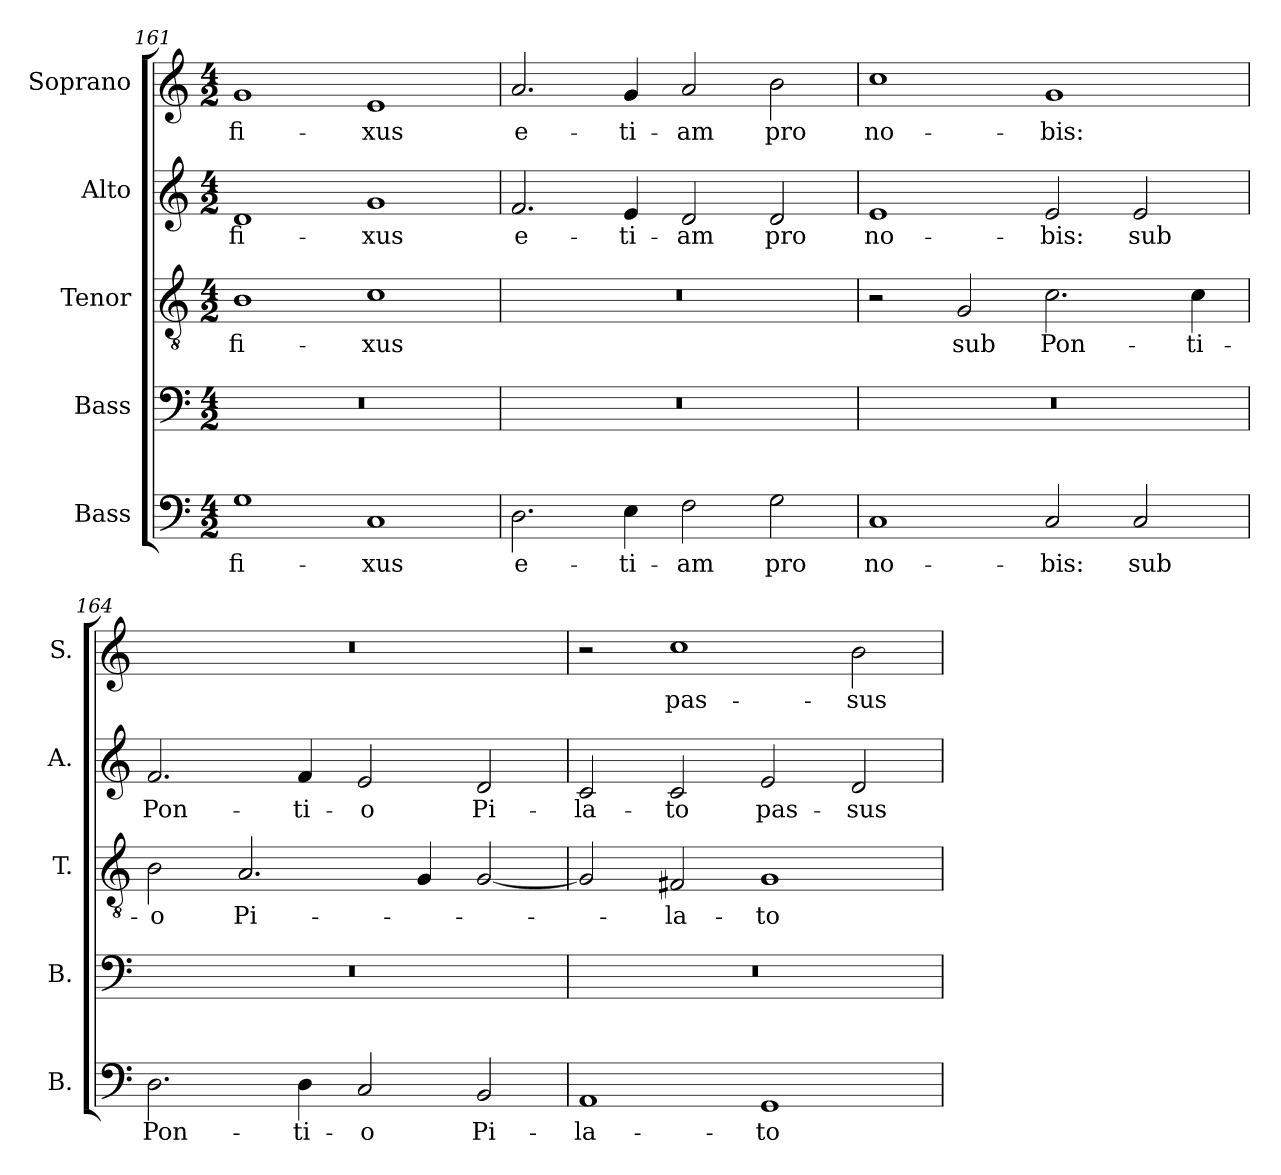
**kern	**text	**kern	**kern	**text	**kern	**text	**kern	**text
*part5	*part5	*part4	*part3	*part3	*part2	*part2	*part1	*part1
*staff5	*staff5	*staff4	*staff3	*staff3	*staff2	*staff2	*staff1	*staff1
*I"Bass	*	*I"Bass	*I"Tenor	*	*I"Alto	*	*I"Soprano	*
*I'B.	*	*I'B.	*I'T.	*	*I'A.	*	*I'S.	*
*clefF4	*	*clefF4	*clefGv2	*	*clefG2	*	*clefG2	*
*	*	*	*ITrd7c12	*	*	*	*	*
*k[]	*	*k[]	*k[]	*	*k[]	*	*k[]	*
*C:	*	*C:	*C:	*	*C:	*	*C:	*
*M4/2	*	*M4/2	*M4/2	*	*M4/2	*	*M4/2	*
=161	=161	=161	=161	=161	=161	=161	=161	=161
!	!LO:LY:b:color=#000000	!LO:N:vis=1	!	!	!	!	!	!
!	!	!	!	!LO:LY:b:color=#000000	!	!	!	!
!	!	!	!	!	!	!LO:LY:b:color=#000000	!	!
!	!	!	!	!	!	!	!	!LO:LY:b:color=#000000
1Gi	-fi-	0r	1BBi	-fi-	1di	-fi-	1gi	-fi-
!	!LO:LY:b:color=#000000	!	!	!	!	!	!	!
!	!	!	!	!LO:LY:b:color=#000000	!	!	!	!
!	!	!	!	!	!	!LO:LY:b:color=#000000	!	!
!	!	!	!	!	!	!	!	!LO:LY:b:color=#000000
1Ci	-xus	.	1Ci	-xus	1gi	-xus	1ei	-xus
=162	=162	=162	=162	=162	=162	=162	=162	=162
!	!LO:LY:b:color=#000000	!LO:N:vis=1	!LO:N:vis=1	!	!	!	!	!
!	!	!	!	!	!	!LO:LY:b:color=#000000	!	!
!	!	!	!	!	!	!	!	!LO:LY:b:color=#000000
2.Di\	e-	0r	0r	.	2.fi/	e-	2.ai/	e-
!	!LO:LY:b:color=#000000	!	!	!	!	!	!	!
!	!	!	!	!	!	!LO:LY:b:color=#000000	!	!
!	!	!	!	!	!	!	!	!LO:LY:b:color=#000000
4Ei\	-ti-	.	.	.	4ei/	-ti-	4gi/	-ti-
!	!LO:LY:b:color=#000000	!	!	!	!	!	!	!
!	!	!	!	!	!	!LO:LY:b:color=#000000	!	!
!	!	!	!	!	!	!	!	!LO:LY:b:color=#000000
2Fi\	-am	.	.	.	2di/	-am	2ai/	-am
!	!LO:LY:b:color=#000000	!	!	!	!	!	!	!
!	!	!	!	!	!	!LO:LY:b:color=#000000	!	!
!	!	!	!	!	!	!	!	!LO:LY:b:color=#000000
2Gi\	pro	.	.	.	2di/	pro	2bi\	pro
=163	=163	=163	=163	=163	=163	=163	=163	=163
!	!LO:LY:b:color=#000000	!LO:N:vis=1	!	!	!	!	!	!
!	!	!	!	!	!	!LO:LY:b:color=#000000	!	!
!	!	!	!	!	!	!	!	!LO:LY:b:color=#000000
1Ci	no-	0r	2r	.	1ei	no-	1cci	no-
!	!	!	!	!LO:LY:b:color=#000000	!	!	!	!
.	.	.	2GGi/	sub	.	.	.	.
!	!LO:LY:b:color=#000000	!	!	!	!	!	!	!
!	!	!	!	!LO:LY:b:color=#000000	!	!	!	!
!	!	!	!	!	!	!LO:LY:b:color=#000000	!	!
!	!	!	!	!	!	!	!	!LO:LY:b:color=#000000
2Ci/	-bis:	.	2.Ci\	Pon-	2ei/	-bis:	1gi	-bis:
!	!LO:LY:b:color=#000000	!	!	!	!	!	!	!
!	!	!	!	!	!	!LO:LY:b:color=#000000	!	!
2Ci/	sub	.	.	.	2ei/	sub	.	.
!	!	!	!	!LO:LY:b:color=#000000	!	!	!	!
.	.	.	4Ci\	-ti-	.	.	.	.
=164	=164	=164	=164	=164	=164	=164	=164	=164
!	!LO:LY:b:color=#000000	!LO:N:vis=1	!	!	!	!	!	!
!	!	!	!	!LO:LY:b:color=#000000	!	!	!	!
!	!	!	!	!	!	!LO:LY:b:color=#000000	!LO:N:vis=1	!
2.Di\	Pon-	0r	2BBi\	-o	2.fi/	Pon-	0r	.
!	!	!	!	!LO:LY:b:color=#000000	!	!	!	!
.	.	.	2.AAi/	Pi-	.	.	.	.
!	!LO:LY:b:color=#000000	!	!	!	!	!	!	!
!	!	!	!	!	!	!LO:LY:b:color=#000000	!	!
4Di\	-ti-	.	.	.	4fi/	-ti-	.	.
!	!LO:LY:b:color=#000000	!	!	!	!	!	!	!
!	!	!	!	!	!	!LO:LY:b:color=#000000	!	!
2Ci/	-o	.	.	.	2ei/	-o	.	.
.	.	.	4GGi/	.	.	.	.	.
!	!LO:LY:b:color=#000000	!	!	!	!	!	!	!
!	!	!	!	!	!	!LO:LY:b:color=#000000	!	!
2BBi/	Pi-	.	[2GGi/	.	2di/	Pi-	.	.
=165	=165	=165	=165	=165	=165	=165	=165	=165
!	!LO:LY:b:color=#000000	!LO:N:vis=1	!	!	!	!	!	!
!	!	!	!	!	!	!LO:LY:b:color=#000000	!	!
1AAi	-la-	0r	2GGi/]	.	2ci/	-la-	2r	.
!	!	!	!	!LO:LY:b:color=#000000	!	!	!	!
!	!	!	!	!	!	!LO:LY:b:color=#000000	!	!
!	!	!	!	!	!	!	!	!LO:LY:b:color=#000000
.	.	.	2FF#Xi/	-la-	2ci/	-to	1cci	pas-
!	!LO:LY:b:color=#000000	!	!	!	!	!	!	!
!	!	!	!	!LO:LY:b:color=#000000	!	!	!	!
!	!	!	!	!	!	!LO:LY:b:color=#000000	!	!
1GGi	-to	.	1GGi	-to	2ei/	pas-	.	.
!	!	!	!	!	!	!LO:LY:b:color=#000000	!	!
!	!	!	!	!	!	!	!	!LO:LY:b:color=#000000
.	.	.	.	.	2di/	-sus	2bi\	-sus
=	=	=	=	=	=	=	=	=
*-	*-	*-	*-	*-	*-	*-	*-	*-
